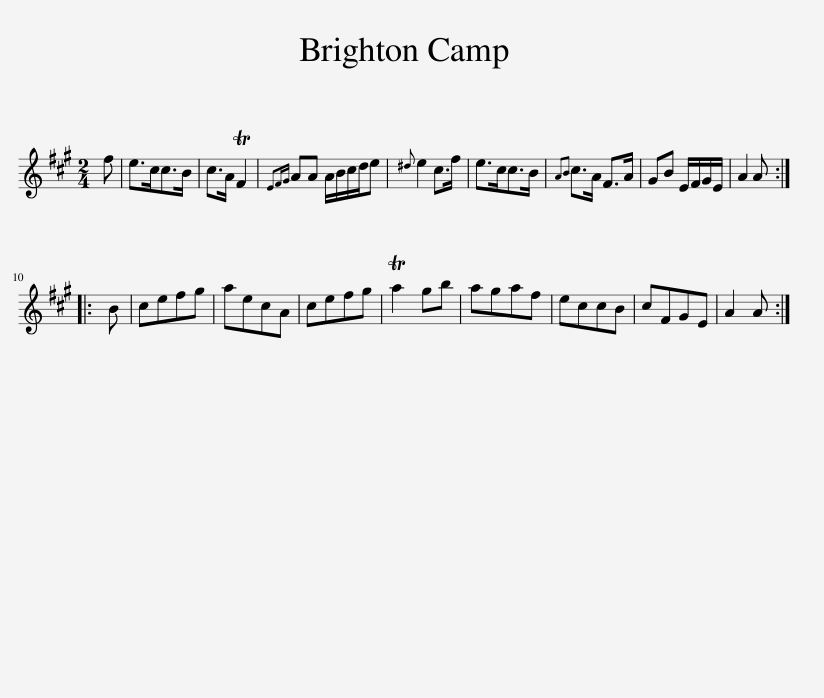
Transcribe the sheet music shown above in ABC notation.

X:1
L:1/8
M:2/4
I:linebreak $
K:A
V:1 treble
V:1
 f | e>cc>B | c>A TF2 |{EFG} AA A/B/c/d/e |{^d} e2 c>f | %5
 e>cc>B |{AB} c>A F>A | GB E/F/G/E/ | A2 A ::$ B | %10
 cefg | aecA | cefg | Ta2 gb | agaf | %15
 eccB | cFGE | A2 A :| %18
